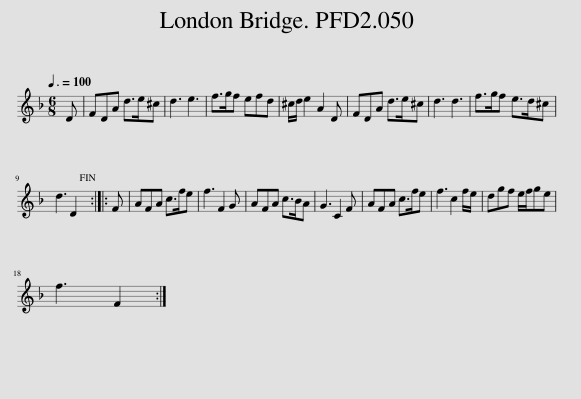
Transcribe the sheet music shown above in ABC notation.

X:1
L:1/8
Q:3/8=100
M:6/8
I:linebreak $
K:Dmin
V:1 treble
V:1
 D | FDA d>e^c | d3 e3 | f>gf efd | ^c/d/ e2 A2 D | %5
 FDA d>e^c | d3 d3 | f>gf e>d^c |$ d3 D2 :: F | %10
 AFA c>fe | f3 F2 G | AFA c>BA | G3 C2 F | AFA c>fe | %15
 f3 c2 f/e/ | dgf e/f/ge |$ f3 F2 :| %18
